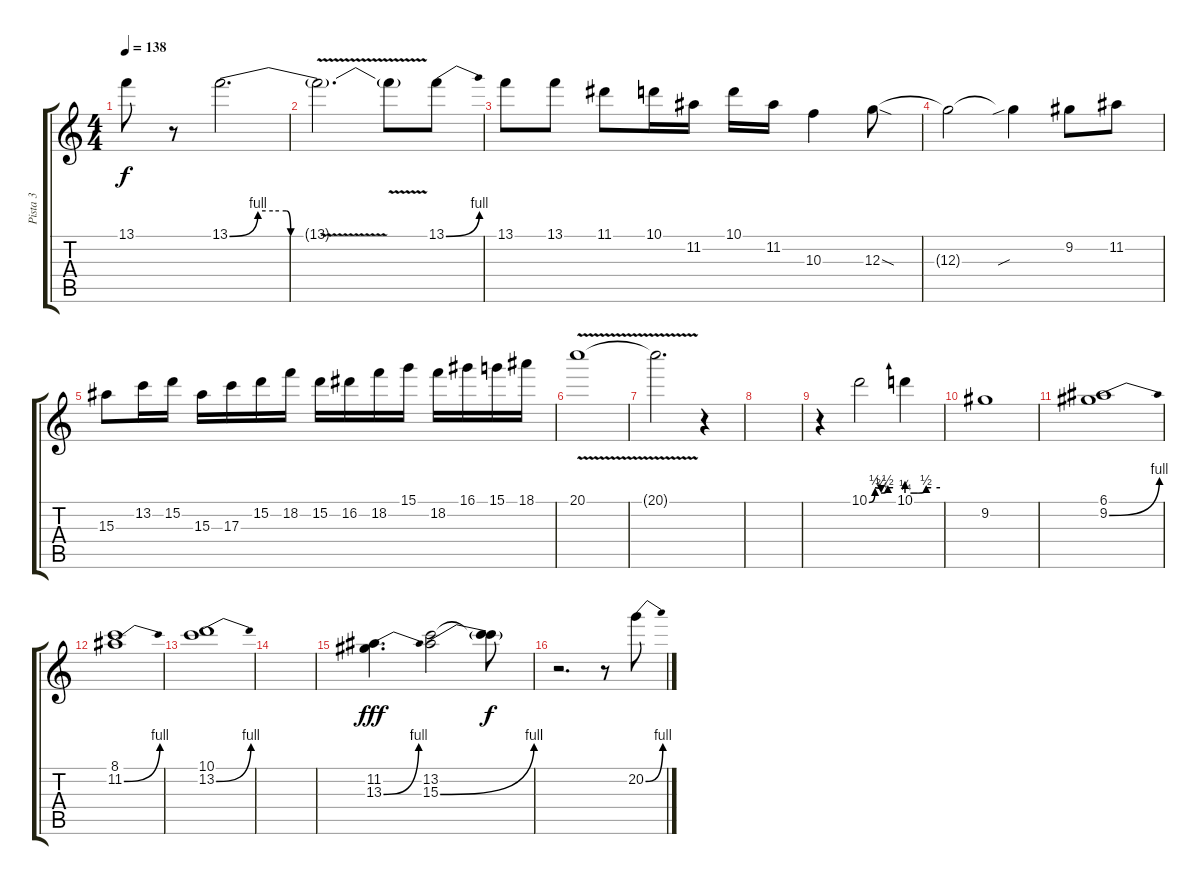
\track ("Pista 3" "Pista 3") {instrument distortionguitar}
\staff {score tabs}
\tuning (E4 B3 G3 D3 A2 E2) {hide}
\ts (4 4)
\tempo 138
\clef g2
\ks c
13.1.8{dy f} r.8 13.1{be (custom 0 0 19 4 29 4 38 4 41 0 60 0)}.2{d} |
13.1{v t}.2{d} 13.1{t}.8 13.1{be (bend 0 0 60 4)}.8 |
13.1.8 13.1.8 11.1.8 10.1.16 11.2.16 10.1.16 11.2.16 10.3.4 12.3{sod}.8 |
12.3{t}.2 12.3{sib t}.4 9.2.8 11.2.8 |
15.3.8 13.2.16 15.2.16 15.3.16 17.3.16 15.2.16 18.2.16 15.2.16 16.2.16 18.2.16 15.1.16 18.2.16 16.1.16 15.1.16 18.1.16 |
20.1{v}.1 |
20.1{t}.2{d} r.4 |
|
r.4 10.1{be (custom 0 0 15 2 30 1 47 2 60 2)}.2 10.1{be (custom 0 1 13 1 20 1 35 2 44 2 60 2)}.4 |
9.2.1 |
(6.1 9.2{be (bend 0 0 60 4)}).1 |
(8.1 11.2{be (bend 0 0 60 4)}).1 |
(10.1 13.2{be (bend 0 0 60 4)}).1 |
|
(11.2 13.3{be (bend 0 0 60 4)}).4{d dy fff} (13.2 15.3{be (bend 0 0 60 4)}).2 (13.2{t} 15.3{t}).8{dy f} |
r.2{d} r.8 20.2{be (bend 0 0 60 4)}.8
